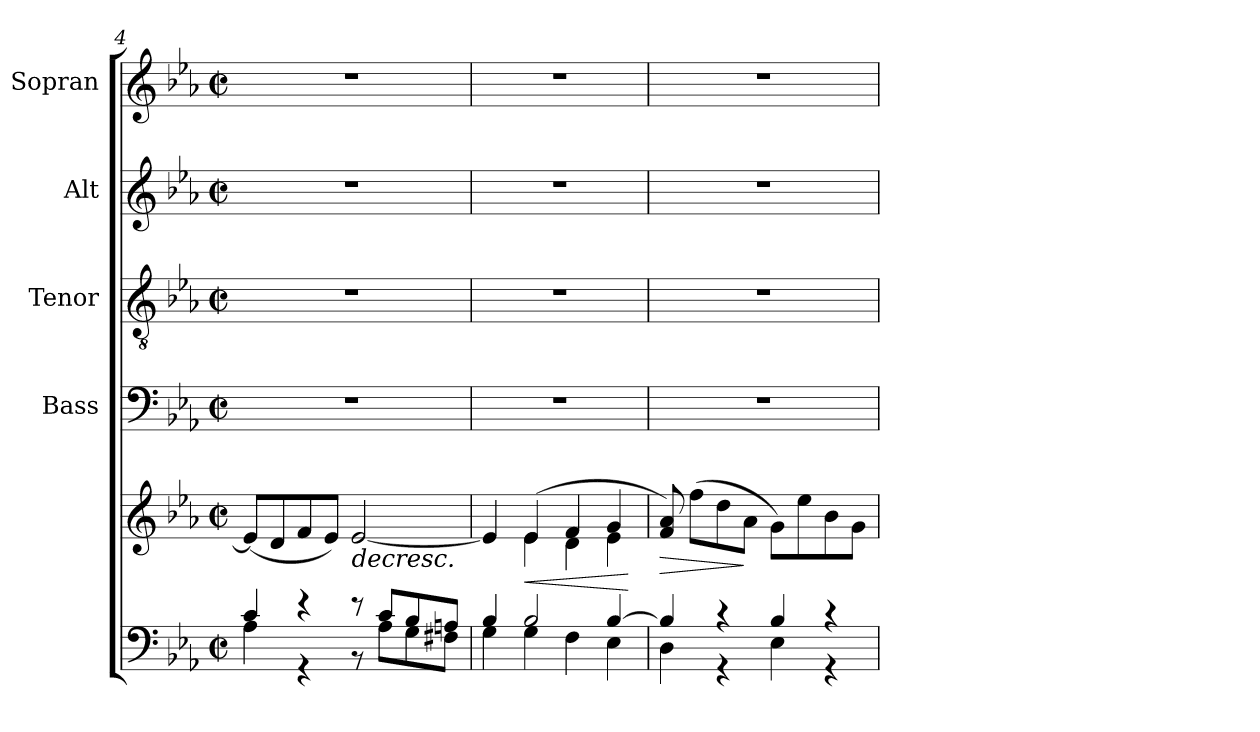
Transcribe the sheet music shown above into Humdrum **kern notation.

**kern	**kern	**dynam	**kern	**kern	**kern	**kern
*part5	*part5	*part5	*part4	*part3	*part2	*part1
*staff6	*staff5	*staff5/6	*staff4	*staff3	*staff2	*staff1
*	*	*	*I"Bass	*I"Tenor	*I"Alt	*I"Sopran
*	*	*	*I'B.	*I'T.	*I'A.	*I'S.
*clefF4	*clefG2	*	*clefF4	*clefGv2	*clefG2	*clefG2
*k[b-e-a-]	*k[b-e-a-]	*	*k[b-e-a-]	*k[b-e-a-]	*k[b-e-a-]	*k[b-e-a-]
*E-:	*E-:	*	*E-:	*E-:	*E-:	*E-:
*M2/2	*M2/2	*	*M2/2	*M2/2	*M2/2	*M2/2
*met(c|)	*met(c|)	*	*met(c|)	*met(c|)	*met(c|)	*met(c|)
=4	=4	=4	=4	=4	=4	=4
*^	*	*	*	*	*	*
4c/	4A-\	(<8e-/L]	.	1r	1r	1r	1r
.	.	8d/	.	.	.	.	.
4r	4r	8f/	]	.	.	.	.
.	.	8e-/J)	.	.	.	.	.
!	!	!	!LO:HP:b	!	!	!	!
8r	8r	[2e-/	>	.	.	.	.
8c/L	8A-\L	.	.	.	.	.	.
8B-/	8G\	.	.	.	.	.	.
8An/J	8F#X\J	.	.	.	.	.	.
=5	=5	=5	=5	=5	=5	=5	=5
*	*	*^	*	*	*	*	*
4B-/	4G\	4e-/]	4ryy	.	1r	1r	1r	1r
!	!	!	!	!LO:HP:b	!	!	!	!
2B-/	4G\	(4e-/	4e-\	<	.	.	.	.
.	4F\	4f/	4d\	.	.	.	.	.
[>4B-/	4E-\	4g/	4e-\	.	.	.	.	.
*v	*v	*	*	*	*	*	*	*
*	*v	*v	*	*	*	*	*
.	.	[	.	.	.	.
=6	=6	=6	=6	=6	=6	=6
*^	*	*	*	*	*	*
!	!	!	!LO:HP:b	!	!	!	!
4B-/]	4D\	8f/ 8a-/)	>	1r	1r	1r	1r
.	.	(>8ff\L	.	.	.	.	.
4r	4r	8dd\	.	.	.	.	.
.	.	8a-\J	]	.	.	.	.
4B-/	4E-\	8g\L)	.	.	.	.	.
.	.	8ee-\	.	.	.	.	.
4r	4r	8b-\	.	.	.	.	.
.	.	8g\J	.	.	.	.	.
*v	*v	*	*	*	*	*	*
=	=	=	=	=	=	=
*-	*-	*-	*-	*-	*-	*-
